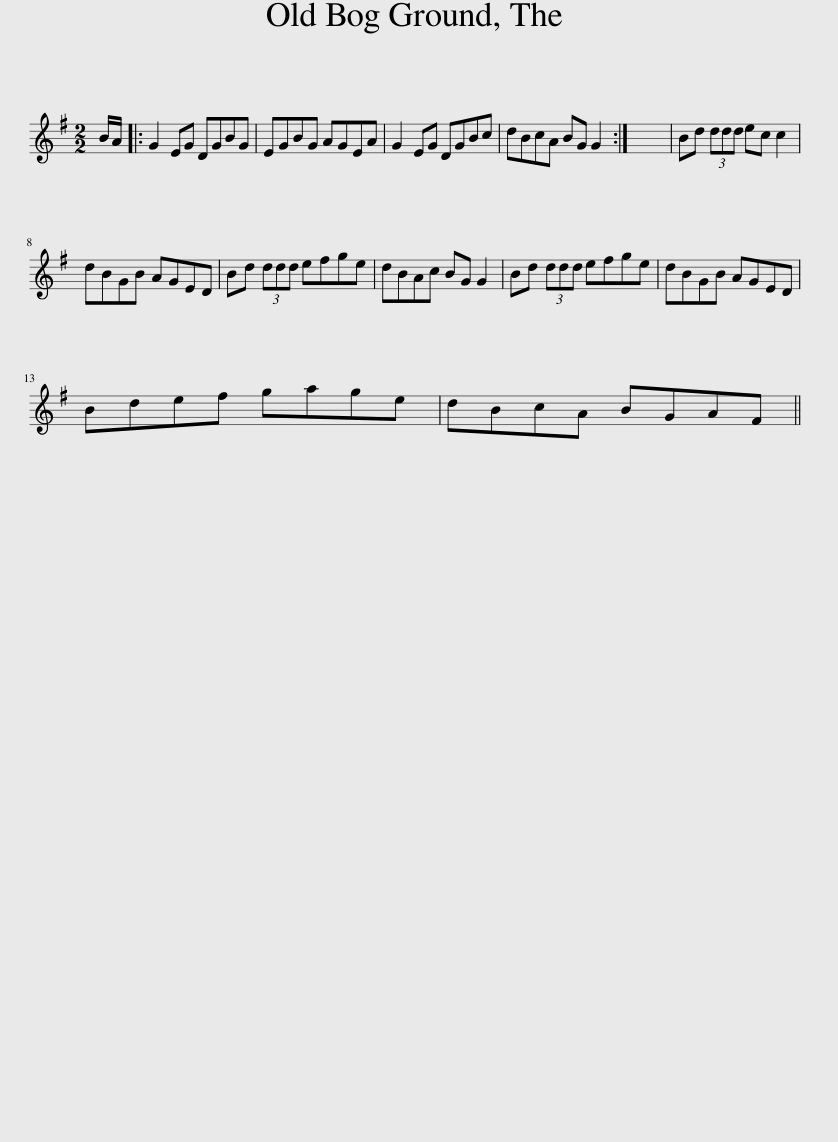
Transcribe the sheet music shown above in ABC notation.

X:1
L:1/8
M:2/2
I:linebreak $
K:G
V:1 treble
V:1
 B/A/ |: G2 EG DGBG | EGBG AGEA | G2 EG DGBc | dBcA BG G2 :| %5
 x8 | Bd (3ddd ec c2 |$ dBGB AGED | Bd (3ddd efge | dBAc BG G2 | %10
 Bd (3ddd efge | dBGB AGED |$ Bdef gage | dBcA BGAF || %14
